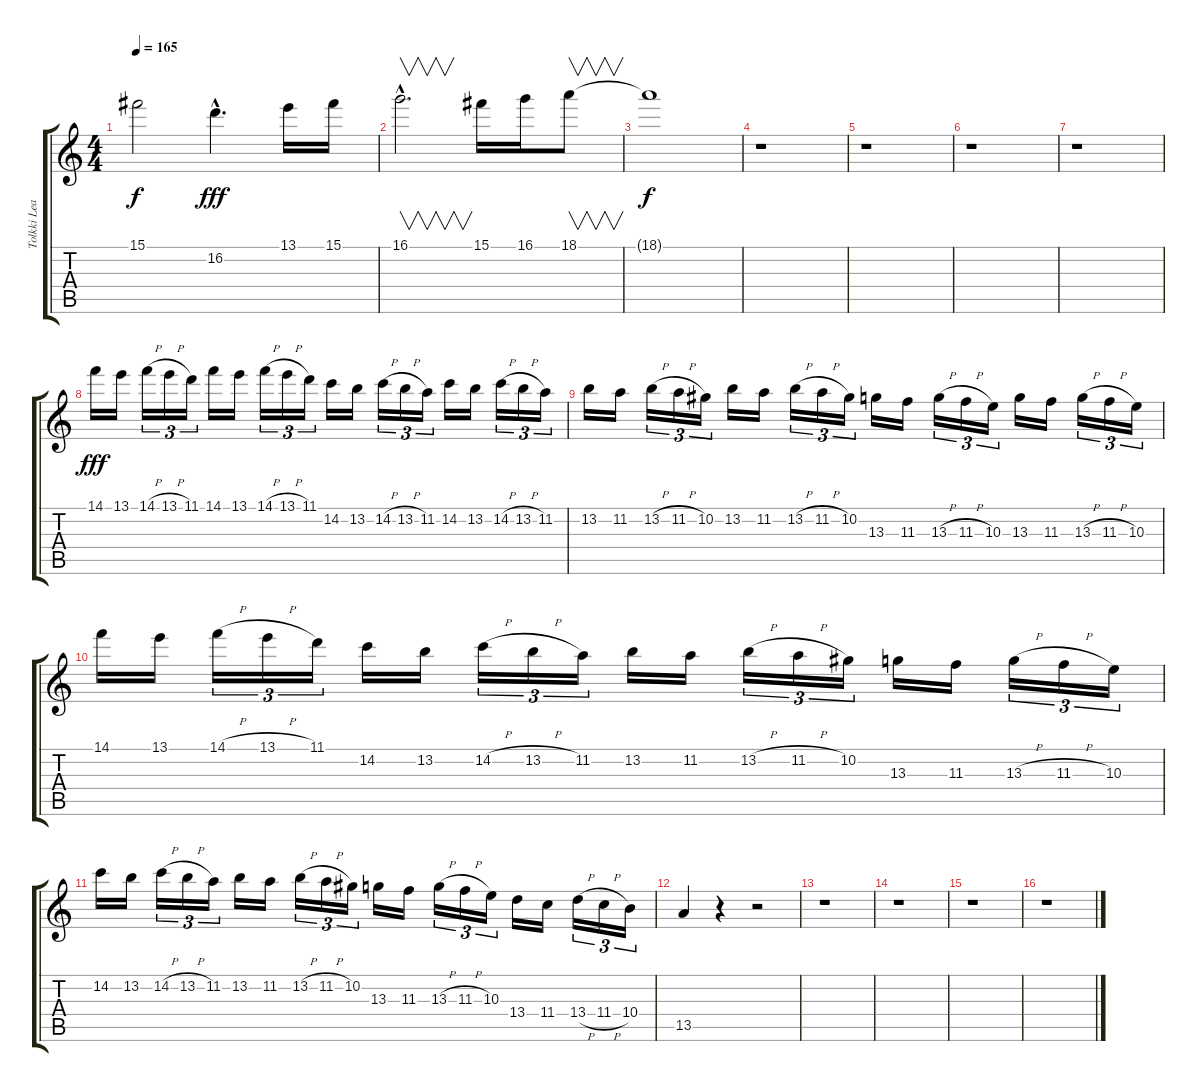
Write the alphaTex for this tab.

\track ("Tolkki Lead" "Tolkki Lea") {instrument distortionguitar}
\staff {score tabs}
\tuning (Eb4 Bb3 Gb3 Db3 Ab2 Eb2) {hide}
\ts (4 4)
\tempo 165
\clef g2
\ks c
15.1{t}.2{dy f} 16.2{hac}.4{d dy fff} 13.1.16 15.1.16 |
16.1{hac}.2{v d balance 0} 15.1.16 16.1.16 18.1.8{v} |
18.1{t}.1{dy f} |
r.1 |
r.1 |
r.1 |
r.1 |
14.1.16{dy fff balance 0} 13.1.16 14.1{h}.16{tu (3 2)} 13.1{h}.16{tu (3 2)} 11.1.16{tu (3 2)} 14.1.16 13.1.16 14.1{h}.16{tu (3 2)} 13.1{h}.16{tu (3 2)} 11.1.16{tu (3 2)} 14.2.16 13.2.16 14.2{h}.16{tu (3 2)} 13.2{h}.16{tu (3 2)} 11.2.16{tu (3 2)} 14.2.16 13.2.16 14.2{h}.16{tu (3 2)} 13.2{h}.16{tu (3 2)} 11.2.16{tu (3 2)} |
13.2.16{balance 0} 11.2.16 13.2{h}.16{tu (3 2)} 11.2{h}.16{tu (3 2)} 10.2.16{tu (3 2)} 13.2.16 11.2.16 13.2{h}.16{tu (3 2)} 11.2{h}.16{tu (3 2)} 10.2.16{tu (3 2)} 13.3.16 11.3.16 13.3{h}.16{tu (3 2)} 11.3{h}.16{tu (3 2)} 10.3.16{tu (3 2)} 13.3.16 11.3.16 13.3{h}.16{tu (3 2)} 11.3{h}.16{tu (3 2)} 10.3.16{tu (3 2)} |
14.1.16{balance 0} 13.1.16 14.1{h}.16{tu (3 2)} 13.1{h}.16{tu (3 2)} 11.1.16{tu (3 2)} 14.2.16 13.2.16 14.2{h}.16{tu (3 2)} 13.2{h}.16{tu (3 2)} 11.2.16{tu (3 2)} 13.2.16 11.2.16 13.2{h}.16{tu (3 2)} 11.2{h}.16{tu (3 2)} 10.2.16{tu (3 2)} 13.3.16 11.3.16 13.3{h}.16{tu (3 2)} 11.3{h}.16{tu (3 2)} 10.3.16{tu (3 2)} |
14.2.16{balance 0} 13.2.16 14.2{h}.16{tu (3 2)} 13.2{h}.16{tu (3 2)} 11.2.16{tu (3 2)} 13.2.16 11.2.16 13.2{h}.16{tu (3 2)} 11.2{h}.16{tu (3 2)} 10.2.16{tu (3 2)} 13.3.16 11.3.16 13.3{h}.16{tu (3 2)} 11.3{h}.16{tu (3 2)} 10.3.16{tu (3 2)} 13.4.16 11.4.16 13.4{h}.16{tu (3 2)} 11.4{h}.16{tu (3 2)} 10.4.16{tu (3 2)} |
13.5.4 r.4 r.2 |
r.1 |
r.1 |
r.1 |
r.1
